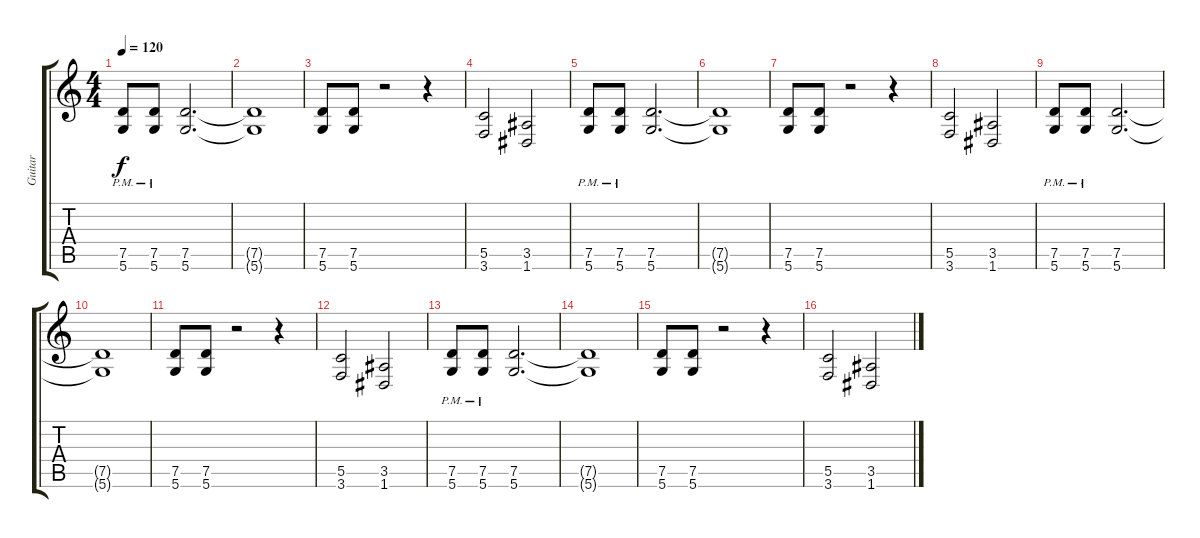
\track ("Guitar" "Guitar") {instrument distortionguitar}
\staff {score tabs}
\tuning (D4 A3 F3 C3 G2 D2) {hide}
\ts (4 4)
\tempo 120
\clef g2
\ks c
(7.5{pm} 5.6{pm}).8{dy f} (7.5{pm} 5.6{pm}).8 (7.5 5.6).2{d} |
(7.5{t} 5.6{t}).1 |
(7.5 5.6).8 (7.5 5.6).8 r.2 r.4 |
(5.5 3.6).2 (3.5 1.6).2 |
(7.5{pm} 5.6{pm}).8 (7.5{pm} 5.6{pm}).8 (7.5 5.6).2{d} |
(7.5{t} 5.6{t}).1 |
(7.5 5.6).8 (7.5 5.6).8 r.2 r.4 |
(5.5 3.6).2 (3.5 1.6).2 |
(7.5{pm} 5.6{pm}).8 (7.5{pm} 5.6{pm}).8 (7.5 5.6).2{d} |
(7.5{t} 5.6{t}).1 |
(7.5 5.6).8 (7.5 5.6).8 r.2 r.4 |
(5.5 3.6).2 (3.5 1.6).2 |
(7.5{pm} 5.6{pm}).8 (7.5{pm} 5.6{pm}).8 (7.5 5.6).2{d} |
(7.5{t} 5.6{t}).1 |
(7.5 5.6).8 (7.5 5.6).8 r.2 r.4 |
(5.5 3.6).2 (3.5 1.6).2
